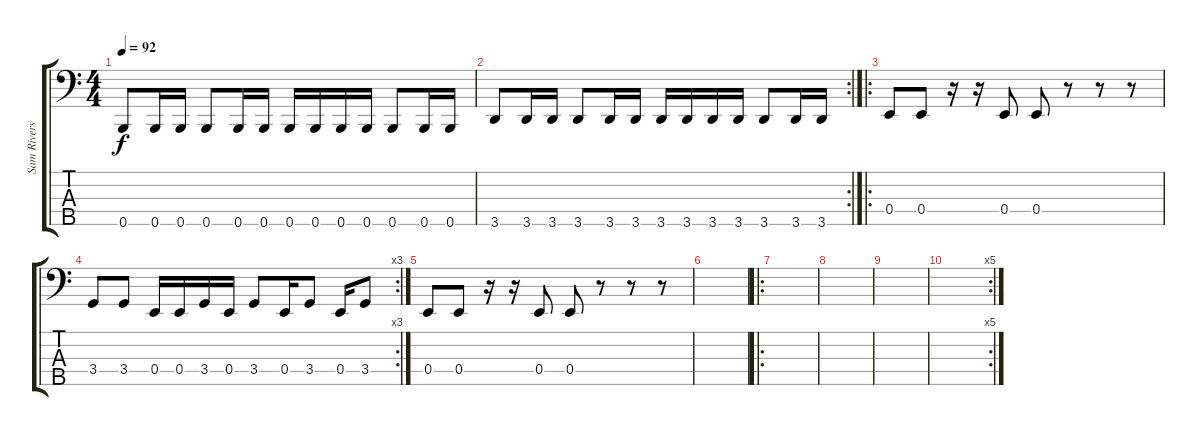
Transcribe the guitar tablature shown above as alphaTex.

\track ("Sam Rivers" "Sam Rivers") {instrument electricbassfinger}
\staff {score tabs}
\tuning (G2 D2 A1 E1 B0) {hide}
\ts (4 4)
\tempo 92
\clef f4
\ks c
0.5.8{dy f} 0.5.16 0.5.16 0.5.8 0.5.16 0.5.16 0.5.16 0.5.16 0.5.16 0.5.16 0.5.8 0.5.16 0.5.16 |
\rc 2
3.5.8 3.5.16 3.5.16 3.5.8 3.5.16 3.5.16 3.5.16 3.5.16 3.5.16 3.5.16 3.5.8 3.5.16 3.5.16 |
\ro
0.4.8 0.4.8 r.16 r.16 0.4.8 0.4.8 r.8 r.8 r.8 |
\rc 3
3.4.8 3.4.8 0.4.16 0.4.16 3.4.16 0.4.16 3.4.8 0.4.16 3.4.8 0.4.16 3.4.8 |
0.4.8 0.4.8 r.16 r.16 0.4.8 0.4.8 r.8 r.8 r.8 |
|
\ro
|
|
|
\rc 5
